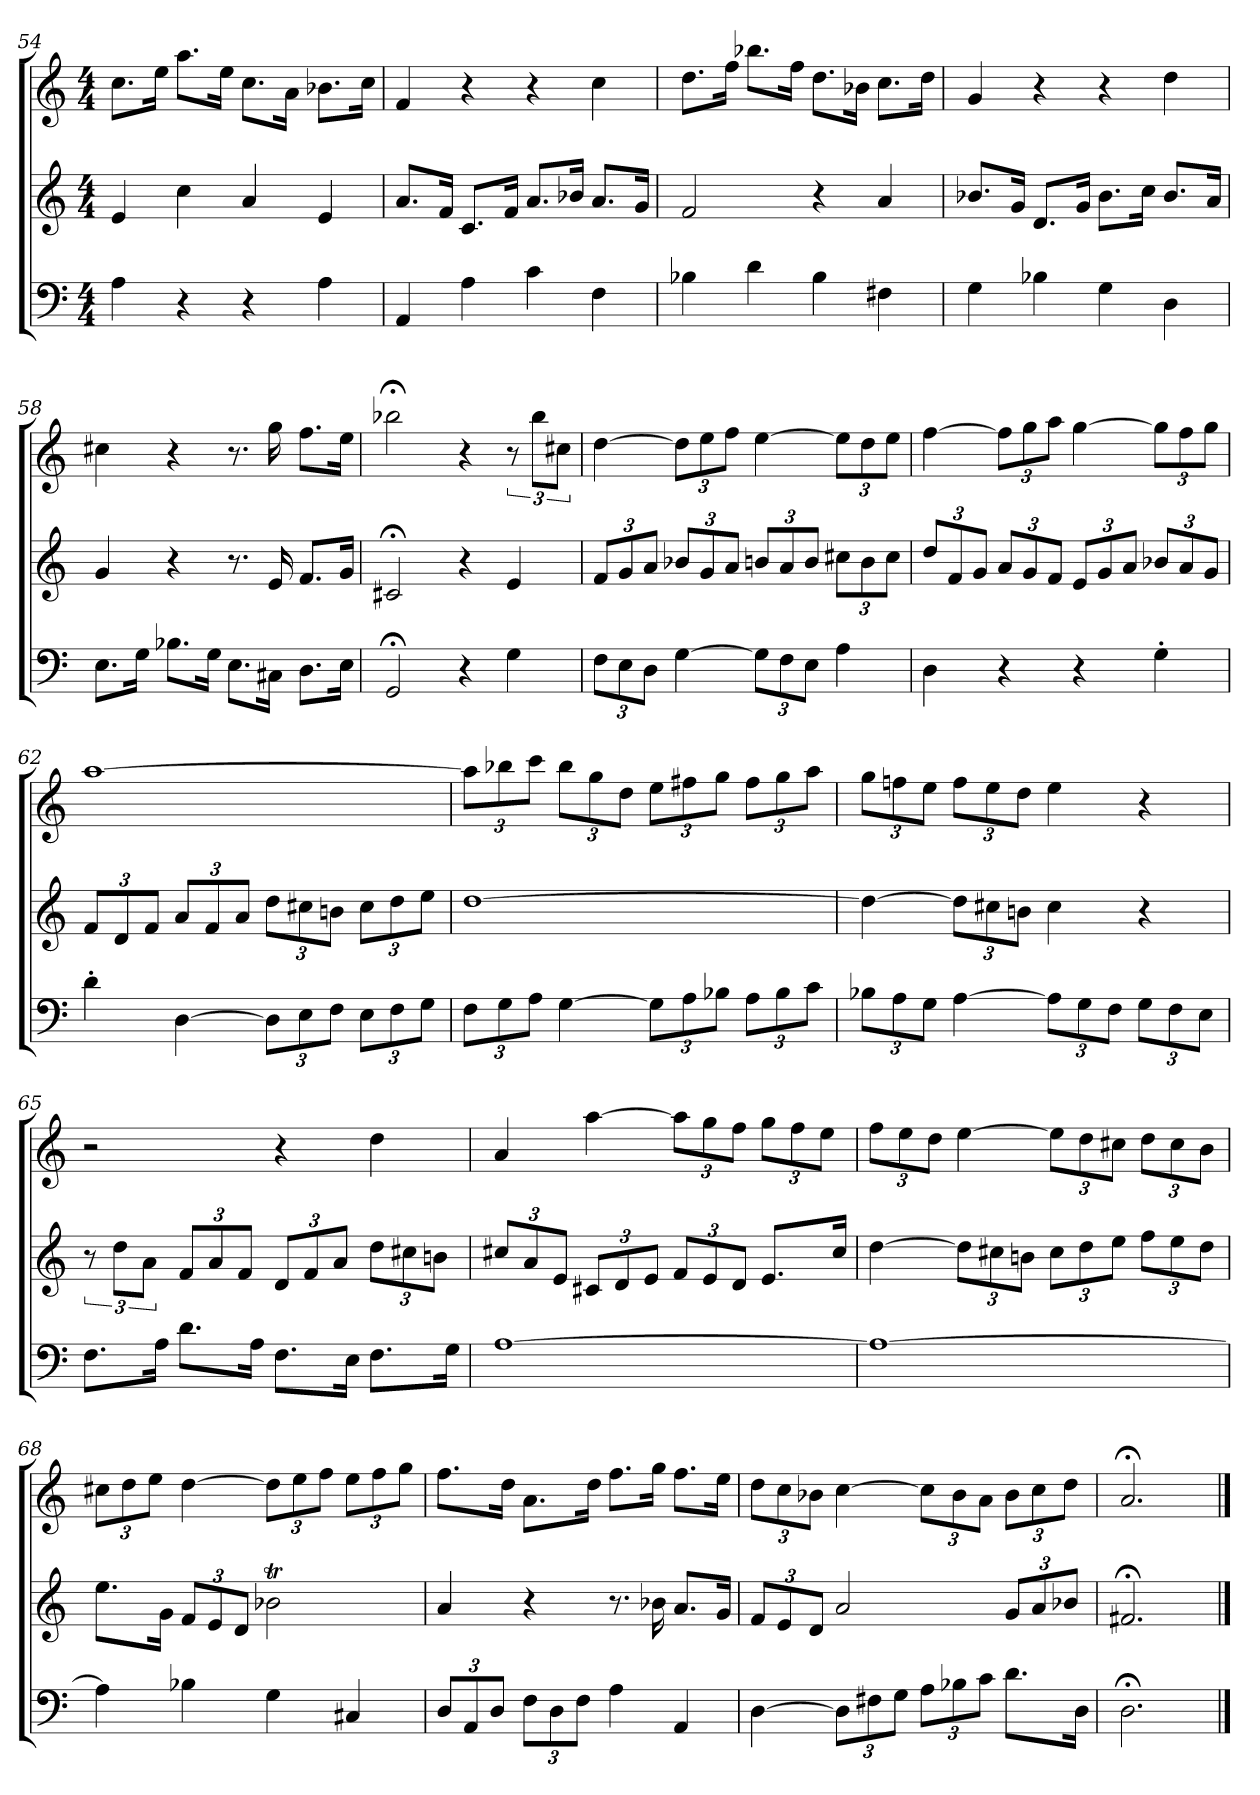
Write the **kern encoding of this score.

**kern	**kern	**kern
*part3	*part2	*part1
*staff3	*staff2	*staff1
*M4/4	*M4/4	*M4/4
=54	=54	=54
4A	4e	8.ccL
.	.	16eeJk
4r	4cc	8.aaL
.	.	16eeJk
4r	4a	8.ccL
.	.	16aJk
4A	4e	8.b-XL
.	.	16ccJk
=55	=55	=55
4AA	8.aL	4f
.	16fJk	.
4A	8.cL	4r
.	16fJk	.
4c	8.aL	4r
.	16b-XJk	.
4F	8.aL	4cc
.	16gJk	.
=56	=56	=56
4B-X	2f	8.ddL
.	.	16ffJk
4d	.	8.bb-XL
.	.	16ffJk
4B-	4r	8.ddL
.	.	16b-XJk
4F#X	4a	8.ccL
.	.	16ddJk
=57	=57	=57
4G	8.b-XL	4g
.	16gJk	.
4B-X	8.dL	4r
.	16gJk	.
4G	8.b-L	4r
.	16ccJk	.
4D	8.b-L	4dd
.	16aJk	.
=58	=58	=58
8.EL	4g	4cc#X
16GJk	.	.
8.B-XL	4r	4r
16GJk	.	.
8.EL	8.r	8.r
16C#XJk	16e	16gg
8.DL	8.fL	8.ffL
16EJk	16gJk	16eeJk
=59	=59	=59
2GG;<	2c#X;<	2bb-X;<
4r	4r	4r
4G	4e	12r
.	.	12bb-L
.	.	12cc#XJ
=60	=60	=60
12FL	12fL	[4dd
12E	12g	.
12DJ	12aJ	.
[4G	12b-XL	12ddL]
.	12g	12ee
.	12aJ	12ffJ
12GL]	12bnL	[4ee
12F	12a	.
12EJ	12bJ	.
4A	12cc#XL	12eeL]
.	12b	12dd
.	12cc#J	12eeJ
=61	=61	=61
4D	12ddL	[4ff
.	12f	.
.	12gJ	.
4r	12aL	12ffL]
.	12g	12gg
.	12fJ	12aaJ
4r	12eL	[4gg
.	12g	.
.	12aJ	.
4G'	12b-XL	12ggL]
.	12a	12ff
.	12gJ	12ggJ
=62	=62	=62
4d'	12fL	[1aa
.	12d	.
.	12fJ	.
[4D	12aL	.
.	12f	.
.	12aJ	.
12DL]	12ddL	.
12E	12cc#X	.
12FJ	12bnJ	.
12EL	12cc#L	.
12F	12dd	.
12GJ	12eeJ	.
=63	=63	=63
12FL	[1dd	12aaL]
12G	.	12bb-X
12AJ	.	12cccJ
[4G	.	12bb-L
.	.	12gg
.	.	12ddJ
12GL]	.	12eeL
12A	.	12ff#X
12B-XJ	.	12ggJ
12AL	.	12ff#L
12B-	.	12gg
12cJ	.	12aaJ
=64	=64	=64
12B-XL	4dd_	12ggL
12A	.	12ffn
12GJ	.	12eeJ
[4A	12ddL]	12ffL
.	12cc#X	12ee
.	12bnJ	12ddJ
12AL]	4cc#	4ee
12G	.	.
12FJ	.	.
12GL	4r	4r
12F	.	.
12EJ	.	.
=65	=65	=65
8.FL	12r	2r
.	12ddL	.
.	12aJ	.
16AJk	.	.
8.dL	12fL	.
.	12a	.
.	12fJ	.
16AJk	.	.
8.FL	12dL	4r
.	12f	.
.	12aJ	.
16EJk	.	.
8.FL	12ddL	4dd
.	12cc#X	.
.	12bnJ	.
16GJk	.	.
=66	=66	=66
[1A	12cc#XL	4a
.	12a	.
.	12eJ	.
.	12c#XL	[4aa
.	12d	.
.	12eJ	.
.	12fL	12aaL]
.	12e	12gg
.	12dJ	12ffJ
.	8.eL	12ggL
.	.	12ff
.	.	12eeJ
.	16cc#Jk	.
=67	=67	=67
1A_	[4dd	12ffL
.	.	12ee
.	.	12ddJ
.	12ddL]	[4ee
.	12cc#X	.
.	12bnJ	.
.	12cc#L	12eeL]
.	12dd	12dd
.	12eeJ	12cc#XJ
.	12ffL	12ddL
.	12ee	12cc#
.	12ddJ	12bJ
=68	=68	=68
4A]	8.eeL	12cc#XL
.	.	12dd
.	.	12eeJ
.	16gJk	.
4B-X	12fL	[4dd
.	12e	.
.	12dJ	.
4G	2b-XT	12ddL]
.	.	12ee
.	.	12ffJ
4C#X	.	12eeL
.	.	12ff
.	.	12ggJ
=69	=69	=69
12DL	4a	8.ffL
12AA	.	.
12DJ	.	.
.	.	16ddJk
12FL	4r	8.aL
12D	.	.
12FJ	.	.
.	.	16ddJk
4A	8.r	8.ffL
.	16b-X	16ggJk
4AA	8.aL	8.ffL
.	16gJk	16eeJk
=70	=70	=70
[4D	12fL	12ddL
.	12e	12cc
.	12dJ	12b-XJ
12DL]	2a	[4cc
12F#X	.	.
12GJ	.	.
12AL	.	12ccL]
12B-X	.	12b-
12cJ	.	12aJ
8.dL	12gL	12b-L
.	12a	12cc
.	12b-XJ	12ddJ
16DJk	.	.
=71	=71	=71
2.D;<	2.f#X;<	2.a;<
==	==	==
*-	*-	*-
